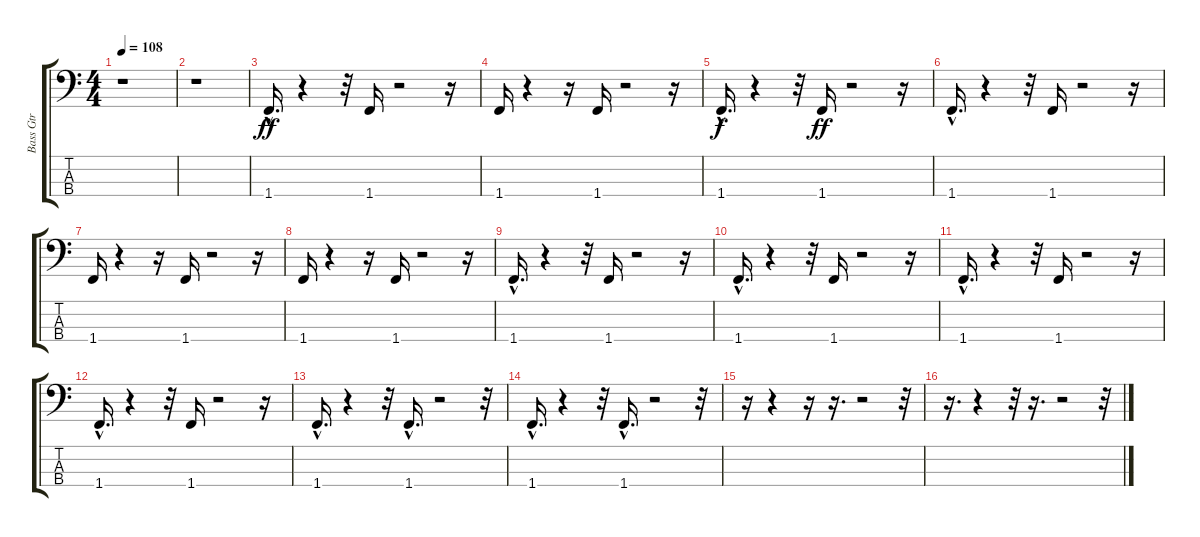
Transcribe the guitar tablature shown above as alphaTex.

\track ("Bass Gtr            " "Bass Gtr  ") {instrument electricbassfinger}
\staff {score tabs}
\tuning (G2 D2 A1 E1) {hide}
\ts (4 4)
\tempo 108
\clef f4
\ks c
r.1{dy ff instrument electricbassfinger} |
r.1 |
1.4{hac}.16{d} r.4 r.32 1.4.16 r.2 r.16 |
1.4.16 r.4 r.16 1.4.16 r.2 r.16 |
1.4{hac}.16{d dy f} r.4 r.32 1.4.16{dy ff} r.2 r.16 |
1.4{hac}.16{d} r.4 r.32 1.4.16 r.2 r.16 |
1.4.16 r.4 r.16 1.4.16 r.2 r.16 |
1.4.16 r.4 r.16 1.4.16 r.2 r.16 |
1.4{hac}.16{d} r.4 r.32 1.4.16 r.2 r.16 |
1.4{hac}.16{d} r.4 r.32 1.4.16 r.2 r.16 |
1.4{hac}.16{d} r.4 r.32 1.4.16 r.2 r.16 |
1.4{hac}.16{d} r.4 r.32 1.4.16 r.2 r.16 |
1.4{hac}.16{d} r.4 r.32 1.4{hac}.16{d} r.2 r.32 |
1.4{hac}.16{d} r.4 r.32 1.4{hac}.16{d} r.2 r.32 |
r.16 r.4 r.16 r.16{d} r.2 r.32 |
r.16{d} r.4 r.32 r.16{d} r.2 r.32
